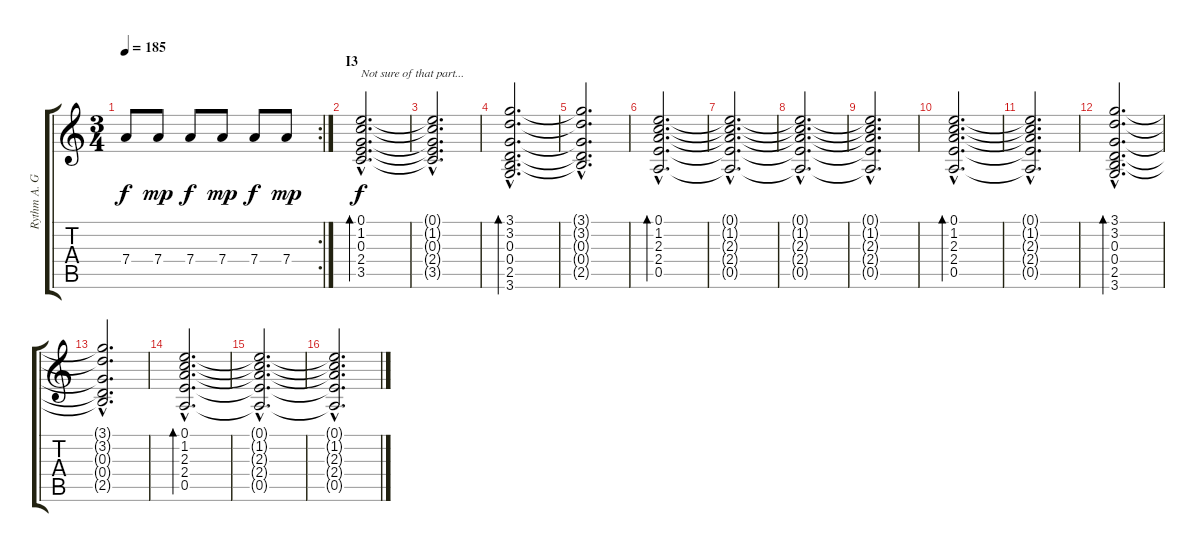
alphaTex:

\track ("Rythm A. Guitar" "Rythm A. G") {instrument acousticguitarsteel}
\staff {score tabs}
\tuning (E4 B3 G3 D3 A2 E2) {hide}
\rc 2
\ts (3 4)
\tempo 185
\clef g2
\ks c
7.4.8{dy f} 7.4.8{dy mp} 7.4.8{dy f} 7.4.8{dy mp} 7.4.8{dy f} 7.4.8{dy mp} |
\section ("" "I3")
(0.1{hac} 1.2{hac} 0.3{hac} 2.4{hac} 3.5{hac}).2{d bd 240 txt "Not sure of that part..." dy f} |
(0.1{hac t} 1.2{hac t} 0.3{hac t} 2.4{hac t} 3.5{hac t}).2{d} |
(3.1{hac} 3.2{hac} 0.3{hac} 0.4{hac} 2.5{hac} 3.6{hac}).2{d bd 240} |
(3.1{hac t} 3.2{hac t} 0.3{hac t} 0.4{hac t} 2.5{hac t}).2{d} |
(0.1{hac} 1.2{hac} 2.3{hac} 2.4{hac} 0.5{hac}).2{d bd 240} |
(0.1{hac t} 1.2{hac t} 2.3{hac t} 2.4{hac t} 0.5{hac t}).2{d} |
(0.1{hac t} 1.2{hac t} 2.3{hac t} 2.4{hac t} 0.5{hac t}).2{d} |
(0.1{hac t} 1.2{hac t} 2.3{hac t} 2.4{hac t} 0.5{hac t}).2{d} |
(0.1{hac} 1.2{hac} 2.3{hac} 2.4{hac} 0.5{hac}).2{d bd 240} |
(0.1{hac t} 1.2{hac t} 2.3{hac t} 2.4{hac t} 0.5{hac t}).2{d} |
(3.1{hac} 3.2{hac} 0.3{hac} 0.4{hac} 2.5{hac} 3.6{hac}).2{d bd 240} |
(3.1{hac t} 3.2{hac t} 0.3{hac t} 0.4{hac t} 2.5{hac t}).2{d} |
(0.1{hac} 1.2{hac} 2.3{hac} 2.4{hac} 0.5{hac}).2{d bd 240} |
(0.1{hac t} 1.2{hac t} 2.3{hac t} 2.4{hac t} 0.5{hac t}).2{d} |
(0.1{hac t} 1.2{hac t} 2.3{hac t} 2.4{hac t} 0.5{hac t}).2{d}
